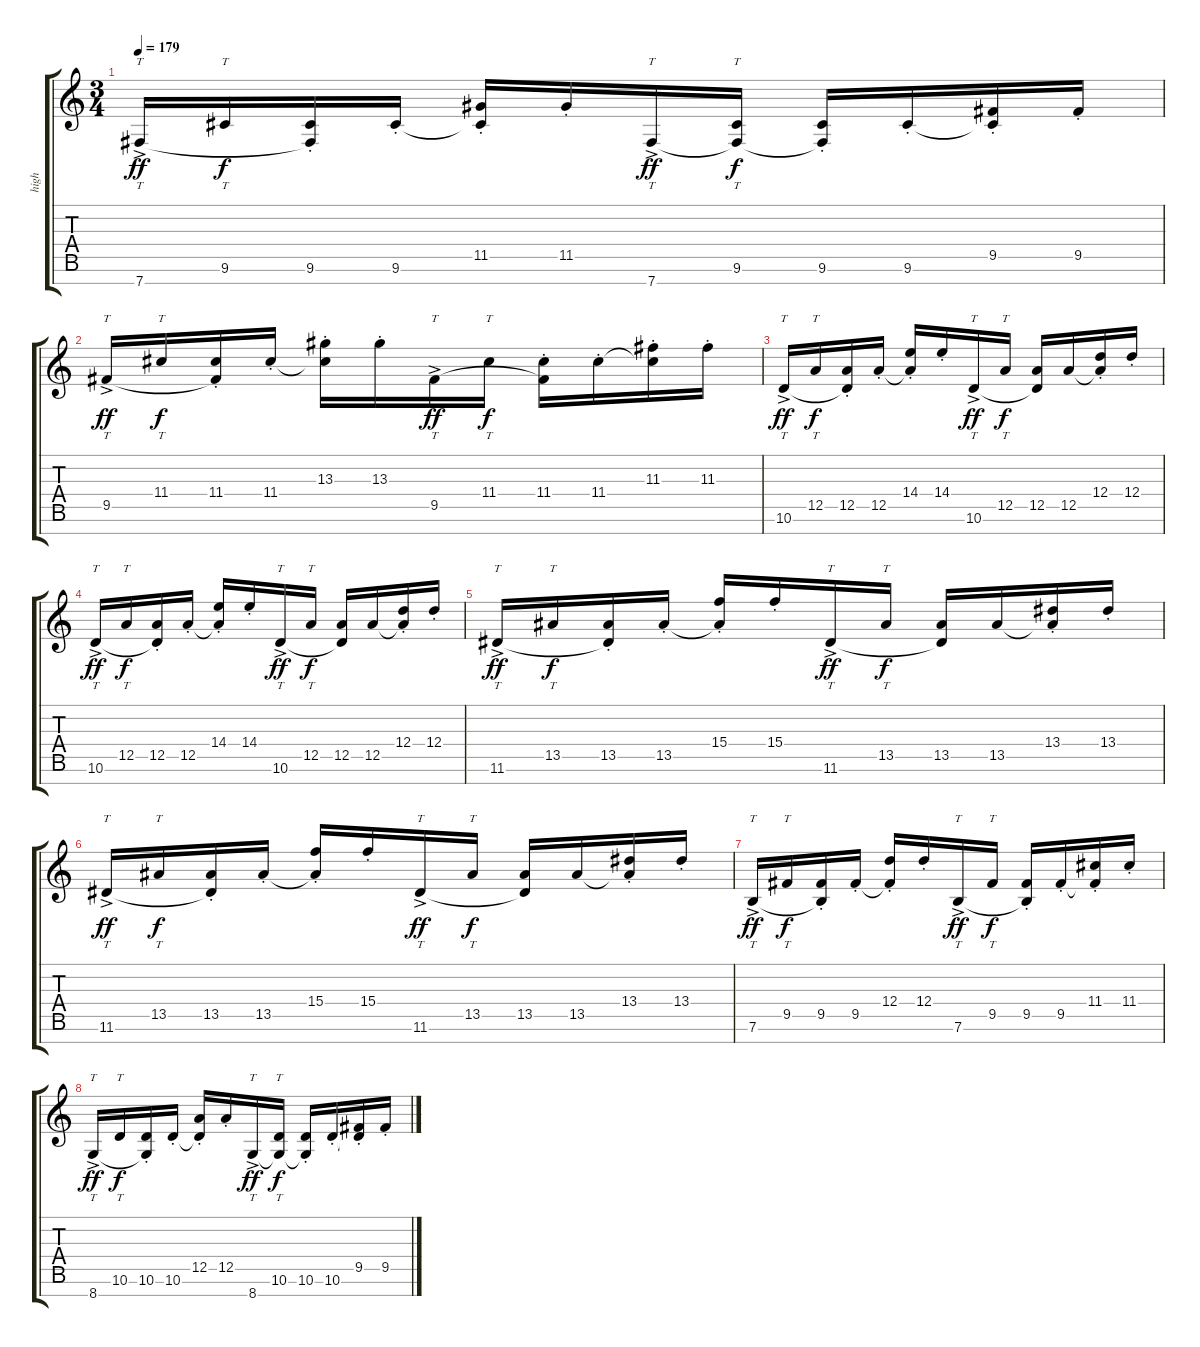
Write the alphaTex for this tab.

\track ("high" "high") {instrument acousticguitarnylon}
\staff {score tabs}
\tuning (E4 B3 G3 D3 A2 E2 B1) {hide}
\ts (3 4)
\tempo 179
\clef g2
\ks c
7.7{ac}.16{tt dy ff} 9.6.16{tt dy f} (9.6{st} 7.7{t}).16 9.6{st}.16 (11.5{st} 9.6{t}).16 11.5{st}.16 7.7{ac}.16{tt dy ff} (9.6 7.7{t}).16{tt dy f} (9.6{st} 7.7{t}).16 9.6{st}.16 (9.5{st} 9.6{t}).16 9.5{st}.16 |
9.5{ac}.16{tt dy ff} 11.4.16{tt dy f} (11.4{st} 9.5{t}).16 11.4{st}.16 (13.3{st} 11.4{t}).16 13.3{st}.16 9.5{ac}.16{tt dy ff} 11.4.16{tt dy f} (11.4{st} 9.5{t}).16 11.4{st}.16 (11.3{st} 11.4{t}).16 11.3{st}.16 |
10.6{ac}.16{tt dy ff} 12.5.16{tt dy f} (12.5{st} 10.6{t}).16 12.5{st}.16 (14.4{st} 12.5{t}).16 14.4{st}.16 10.6{ac}.16{tt dy ff} 12.5.16{tt dy f} (12.5 10.6{t}).16 12.5.16 (12.4{st} 12.5{t}).16 12.4{st}.16 |
10.6{ac}.16{tt dy ff} 12.5.16{tt dy f} (12.5{st} 10.6{t}).16 12.5{st}.16 (14.4{st} 12.5{t}).16 14.4{st}.16 10.6{ac}.16{tt dy ff} 12.5.16{tt dy f} (12.5 10.6{t}).16 12.5.16 (12.4{st} 12.5{t}).16 12.4{st}.16 |
11.6{ac}.16{tt dy ff} 13.5.16{tt dy f} (13.5{st} 11.6{t}).16 13.5{st}.16 (15.4{st} 13.5{t}).16 15.4{st}.16 11.6{ac}.16{tt dy ff} 13.5.16{tt dy f} (13.5 11.6{t}).16 13.5.16 (13.4{st} 13.5{t}).16 13.4{st}.16 |
11.6{ac}.16{tt dy ff} 13.5.16{tt dy f} (13.5{st} 11.6{t}).16 13.5{st}.16 (15.4{st} 13.5{t}).16 15.4{st}.16 11.6{ac}.16{tt dy ff} 13.5.16{tt dy f} (13.5 11.6{t}).16 13.5.16 (13.4{st} 13.5{t}).16 13.4{st}.16 |
7.6{ac}.16{tt dy ff} 9.5.16{tt dy f} (9.5{st} 7.6{t}).16 9.5{st}.16 (12.4{st} 9.5{t}).16 12.4{st}.16 7.6{ac}.16{tt dy ff} 9.5.16{tt dy f} (9.5{st} 7.6{t}).16 9.5{st}.16 (11.4{st} 9.5{t}).16 11.4{st}.16 |
8.7{ac}.16{tt dy ff} 10.6.16{tt dy f} (10.6{st} 8.7{t}).16 10.6{st}.16 (12.5{st} 10.6{t}).16 12.5{st}.16 8.7{ac}.16{tt dy ff} (10.6 8.7{t}).16{tt dy f} (10.6{st} 8.7{t}).16 10.6{st}.16 (9.5{st} 10.6{t}).16 9.5{st}.16
